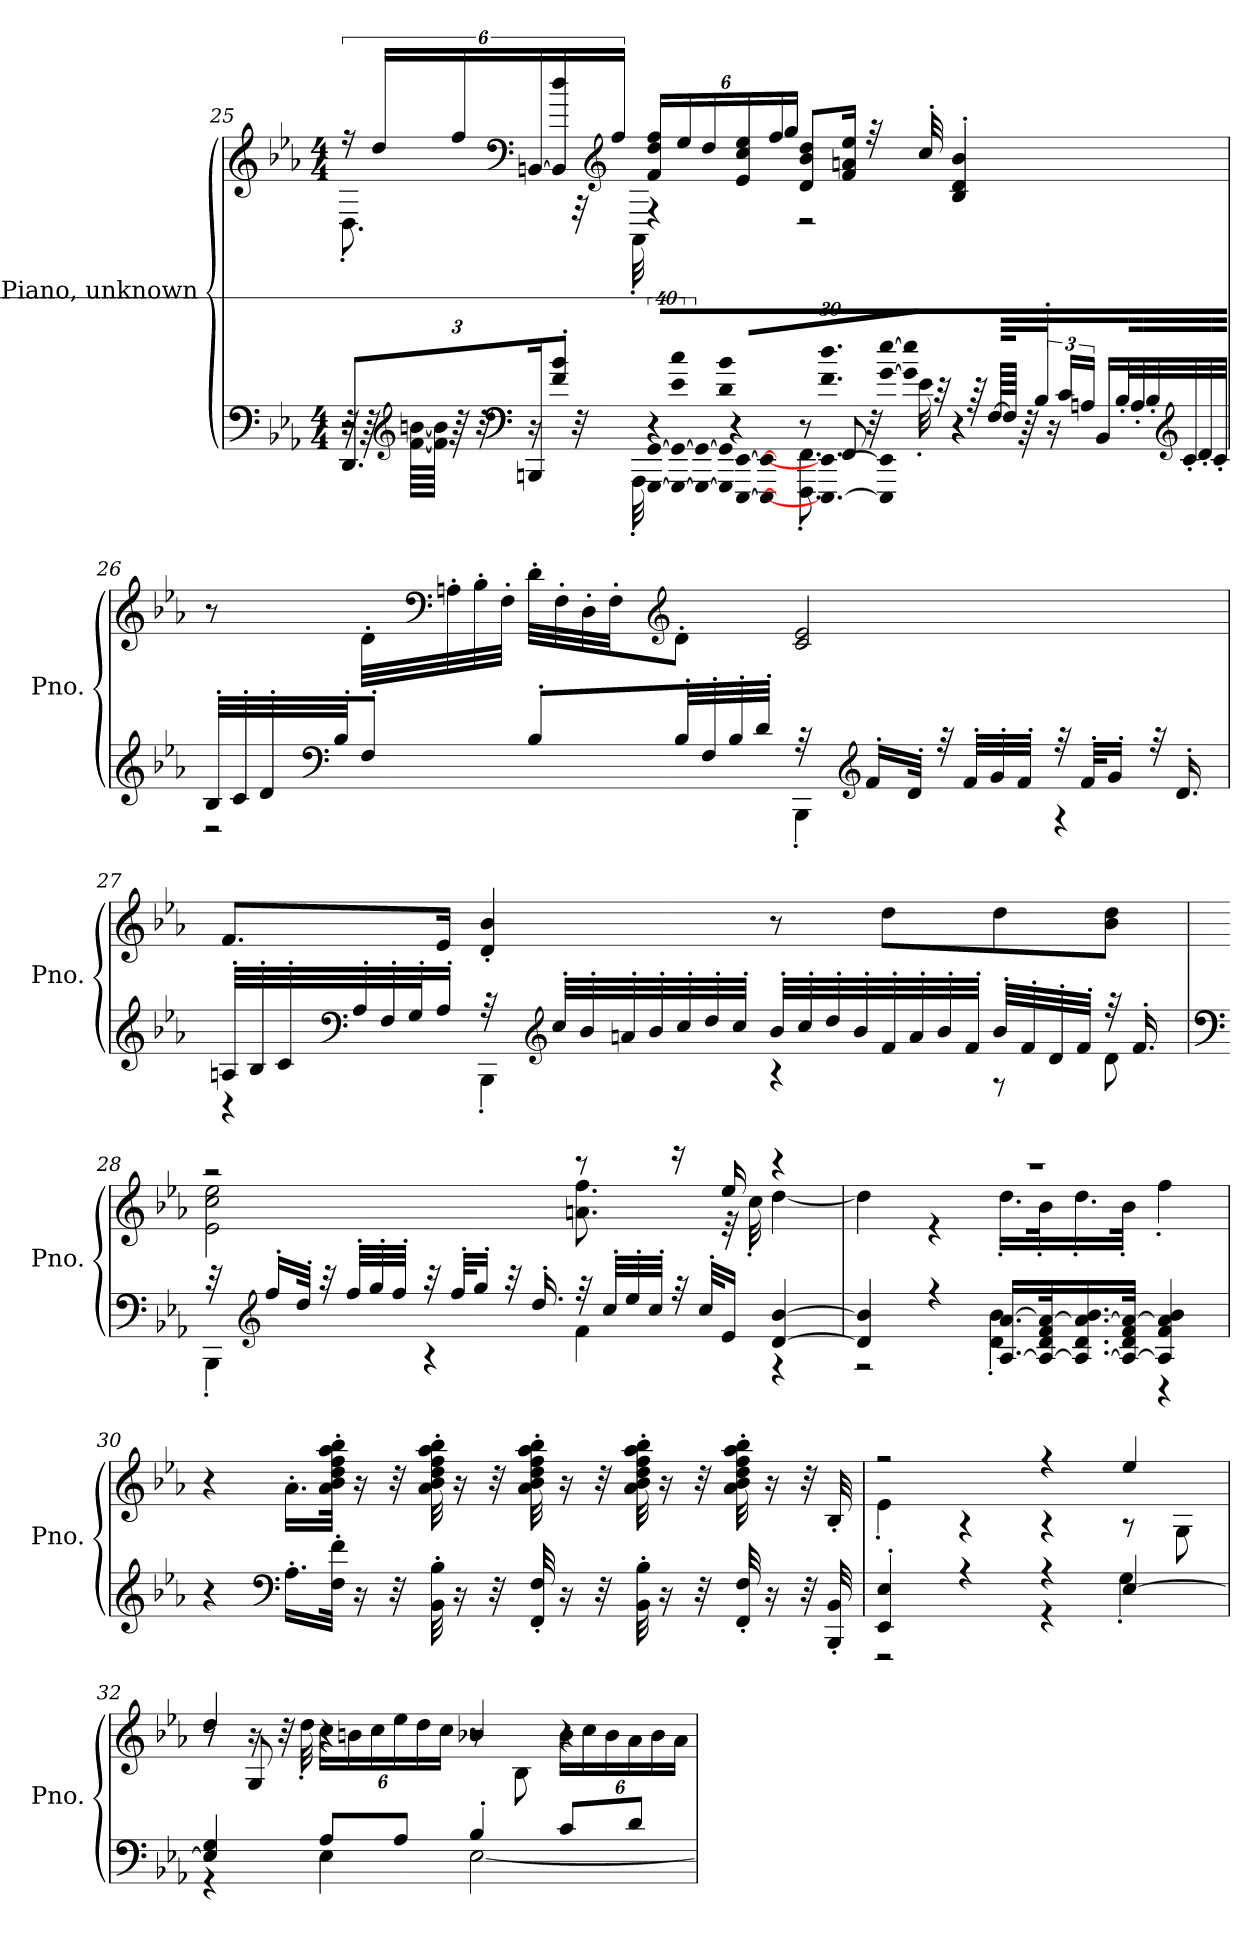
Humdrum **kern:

**kern	**kern
*part1	*part1
*staff2	*staff1
*I"Piano, unknown	*
*I'Pno.	*
!!LO:LB:g=z
*clefF4	*clefG2
*k[b-e-a-]	*k[b-e-a-]
*M4/4	*M4/4
*Xbrackettup	*
=25	=25
*^	*^
*	*^	*	*
12.DD/L	32r	2r	24r	8.D'\
.	64r	.	.	.
.	.	.	24dd/LL	.
*clefG2	*	*	*	*
.	[64f\ [64bn\LLLL	.	.	.
.	64f\] 64b\]JJJJ	.	.	.
.	64r	.	.	.
.	.	.	24ff/	.
.	32r	.	.	.
*clefF4	*	*	*clefF4	*
*	*	*	*Xbrackettup	*
24BBBn/K	16r	.	[24BBn/	.
12f/' 12b/'J	.	.	24BB/] 24dd/	.
.	32r	.	.	32r
*	*	*	*clefG2	*
.	.	.	24ff/JJ	.
.	32AAA-'\	.	.	32AA-'\
*brackettup	*	*	*	*
!LO:N:vis=32	!	!	!	!
[640%23GGG/ [640%23GG/LLL	4r	.	24f/ 24dd/ 24ff/LL	4r
!LO:N:vis=32	!	!	!	!
640%23GGG/_ 640%23GG/_ 640%23e-/ 640%23cc/	.	.	.	.
.	.	.	24ee-/	.
!LO:N:vis=64	!	!	!	!
960%17GGG/_ 960%17GG/_L	.	.	.	.
.	.	.	24dd/	.
!LO:N:vis=64	!	!	!	!
960%17GGG/] 960%17GG/] 960%17d/ 960%17b/JJJJ	.	.	.	.
!LO:N:vis=64	!	!	!	!
960%17r	.	.	.	.
!LO:N:vis=64	!	!	!	!
[960%17EEE-/ [960%17EE-/LLLL	.	.	24e-/ 24cc/ 24ee-/	.
!LO:N:vis=64	!	!	!	!
960%17EEE-/_ 960%17EE-/_J	.	.	.	.
1920ryy	.	.	.	.
!LO:N:vis=32.	!	!	!	!
1920%103EEE-/_ 1920%103EE-/_ 1920%103f/ 1920%103dd/	.	.	.	.
.	.	.	24ff/	.
.	.	.	24gg/JJ	.
!LO:N:vis=64	!	!	!	!
960%17EEE-/] 960%17EE-/] [960%17g/ [960%17ee-/L	.	.	.	.
!LO:N:vis=64	!	!	!	!
960%17g/] 960%17ee-/]JJJJ	.	.	.	.
32r	8.FFF\' 8.FF\'	8r	8d/ 8b-/ 8dd/L	2r
64r	.	.	.	.
[64F/LLLL	.	.	.	.
64F/JJJJ]	.	.	.	.
64r	.	.	.	.
32B-'/	.	.	.	.
24r	.	8FF/	16f/ 16an/ 16ee-/Jk	.
24c/LL	.	.	.	.
.	32r	.	32r	.
24An/JJ	.	.	.	.
.	32e-'\	.	32cc'/	.
16BB-/LL	4r	4r	4B-/' 4d/' 4b-/'	.
32B-'/L	.	.	.	.
32A'/	.	.	.	.
32B-'/	.	.	.	.
*clefG2	*	*	*	*
32c'/	.	.	.	.
32d'/	.	.	.	.
32c'/JJJ	.	.	.	.
*	*v	*v	*	*
*	*	*v	*v
!!LO:LB:g=z
=26	=26	=26
32B-'/LLL	2r	8r
32c'/	.	.
32d'/	.	.
*clefF4	*	*
32B-'/JJ	.	.
8F'/J	.	32d'\LLL
*	*	*clefF4
.	.	32An'\
.	.	32B-'\
.	.	32F'\JJJ
8B-'/L	.	32d'\LLL
.	.	32F'\
.	.	32D'\
.	.	32F'\JJ
*	*	*clefG2
32B-'/LL	.	8d'\J
32F'/	.	.
32B-'/	.	.
32d'/JJJ	.	.
32r	4BBB-'\	2c/ 2e-/
*clefG2	*	*
16f'/LL	.	.
32d'/JJk	.	.
32r	.	.
32f'/LLL	.	.
32g'/	.	.
32f'/JJJ	.	.
32r	4r	.
32f'/KLL	.	.
16g'/JJ	.	.
32r	.	.
16.d'/	.	.
!!LO:PB:g=z
=27	=27	=27
32An'/LLL	4r	8.f/L
32B-'/	.	.
32c'/	.	.
*clefF4	*	*
32A'/	.	.
32F'/	.	.
32G'/J	.	.
16A'/JJ	.	16e-/Jk
32r	4BBB-'\	4d/' 4b-/'
*clefG2	*	*
32cc'/LLL	.	.
32b-'/	.	.
32an'/	.	.
32b-'/	.	.
32cc'/	.	.
32dd'/	.	.
32cc'/JJJ	.	.
32b-'/LLL	4r	8r
32cc'/	.	.
32dd'/	.	.
32b-'/	.	.
32f'/	.	8dd\L
32a'/	.	.
32b-'/	.	.
32f'/JJJ	.	.
32b-'/LLL	8r	8dd\
32f'/	.	.
32d'/	.	.
32f'/JJJ	.	.
32r	8d\	8b-\ 8dd\J
16.f'/	.	.
!!LO:LB:g=z
=28	=28	=28
*clefF4	*	*
*	*	*^
32r	4BBB-'\	2r	2e-\ 2cc\ 2ee-\
*clefG2	*	*	*
16ff'/LL	.	.	.
32dd'/JJk	.	.	.
32r	.	.	.
32ff'/LLL	.	.	.
32gg'/	.	.	.
32ff'/JJJ	.	.	.
32r	4r	.	.
32ff'/KLL	.	.	.
16gg'/JJ	.	.	.
32r	.	.	.
16.dd'/	.	.	.
32r	4f\	8r	8.an\ 8.ff\
32cc'/LLL	.	.	.
32ee-'/	.	.	.
32cc'/JJJ	.	.	.
32r	.	16r	.
32cc'/KLL	.	.	.
16e-/JJ	.	16ee-/	32r
.	.	.	32cc'\
[4d/ [4b-/	4r	4r	[4dd\
=29	=29	=29	=29
4d/] 4b-/]	2r	1r	4dd\]
4r	.	.	4r
[16.A-/ [16.a-/LL	4d\' 4b-\'	.	16.dd'\LL
32A-/_ 32d/ 32f/ 32a-/_K	.	.	32b-'\K
16.A-/_ 16.d/ 16.a-/_ 16.b-/	.	.	16.dd'\
32A-/_ 32d/ 32f/ 32a-/_JJk	.	.	32b-'\JJk
4A-/] 4f/ 4a-/] 4b-/	4r	.	4ff'\
*v	*v	*	*
*	*v	*v
!!LO:LB:g=z
=30	=30
4r	4r
*clefF4	*
16.A-'\LL	16.a-'\LL
32F\' 32f\'JJk	32a-\' 32b-\' 32dd\' 32ff\' 32aa-\' 32bb-\'JJk
16r	16r
32r	32r
32BB-\' 32B-\'	32a-\' 32b-\' 32dd\' 32ff\' 32aa-\' 32bb-\'
16r	16r
32r	32r
32FF/' 32F/'	32a-\' 32b-\' 32dd\' 32ff\' 32aa-\' 32bb-\'
16r	16r
32r	32r
32BB-\' 32B-\'	32a-\' 32b-\' 32dd\' 32ff\' 32aa-\' 32bb-\'
16r	16r
32r	32r
32FF/' 32F/'	32a-\' 32b-\' 32dd\' 32ff\' 32aa-\' 32bb-\'
16r	16r
32r	32r
32BBB-/' 32BB-/'	32B-'/
=31	=31
*^	*^
4EE-/' 4E-/'	2r	2r	4e-'\
4r	.	.	4r
4r	4r	4r	4r
[4E-/	4G'\	4ee-/	8r
.	.	.	8G\
!!LO:LB:g=z
=32	=32	=32	=32
*	*	*	*^
4E-/] 4G/	4r	4dd/	8r	8r
.	.	.	16r	8G/
.	.	.	32r	.
.	.	.	32dd'\	.
8A-/L	4E-\	4r	24cc\LL	4r
.	.	.	24bn\	.
.	.	.	24cc\	.
8A-/J	.	.	24ee-\	.
.	.	.	24dd\	.
.	.	.	24cc\JJ	.
4B-'/	[2E-\	4b-X/	8r	2r
.	.	.	8B-\	.
8c/L	.	4r	24b-\LL	.
.	.	.	24cc\	.
.	.	.	24b-\	.
8d/J	.	.	24a-\	.
.	.	.	24b-\	.
.	.	.	24a-\JJ	.
*v	*v	*	*	*
*	*v	*v	*v
=	=
*-	*-
